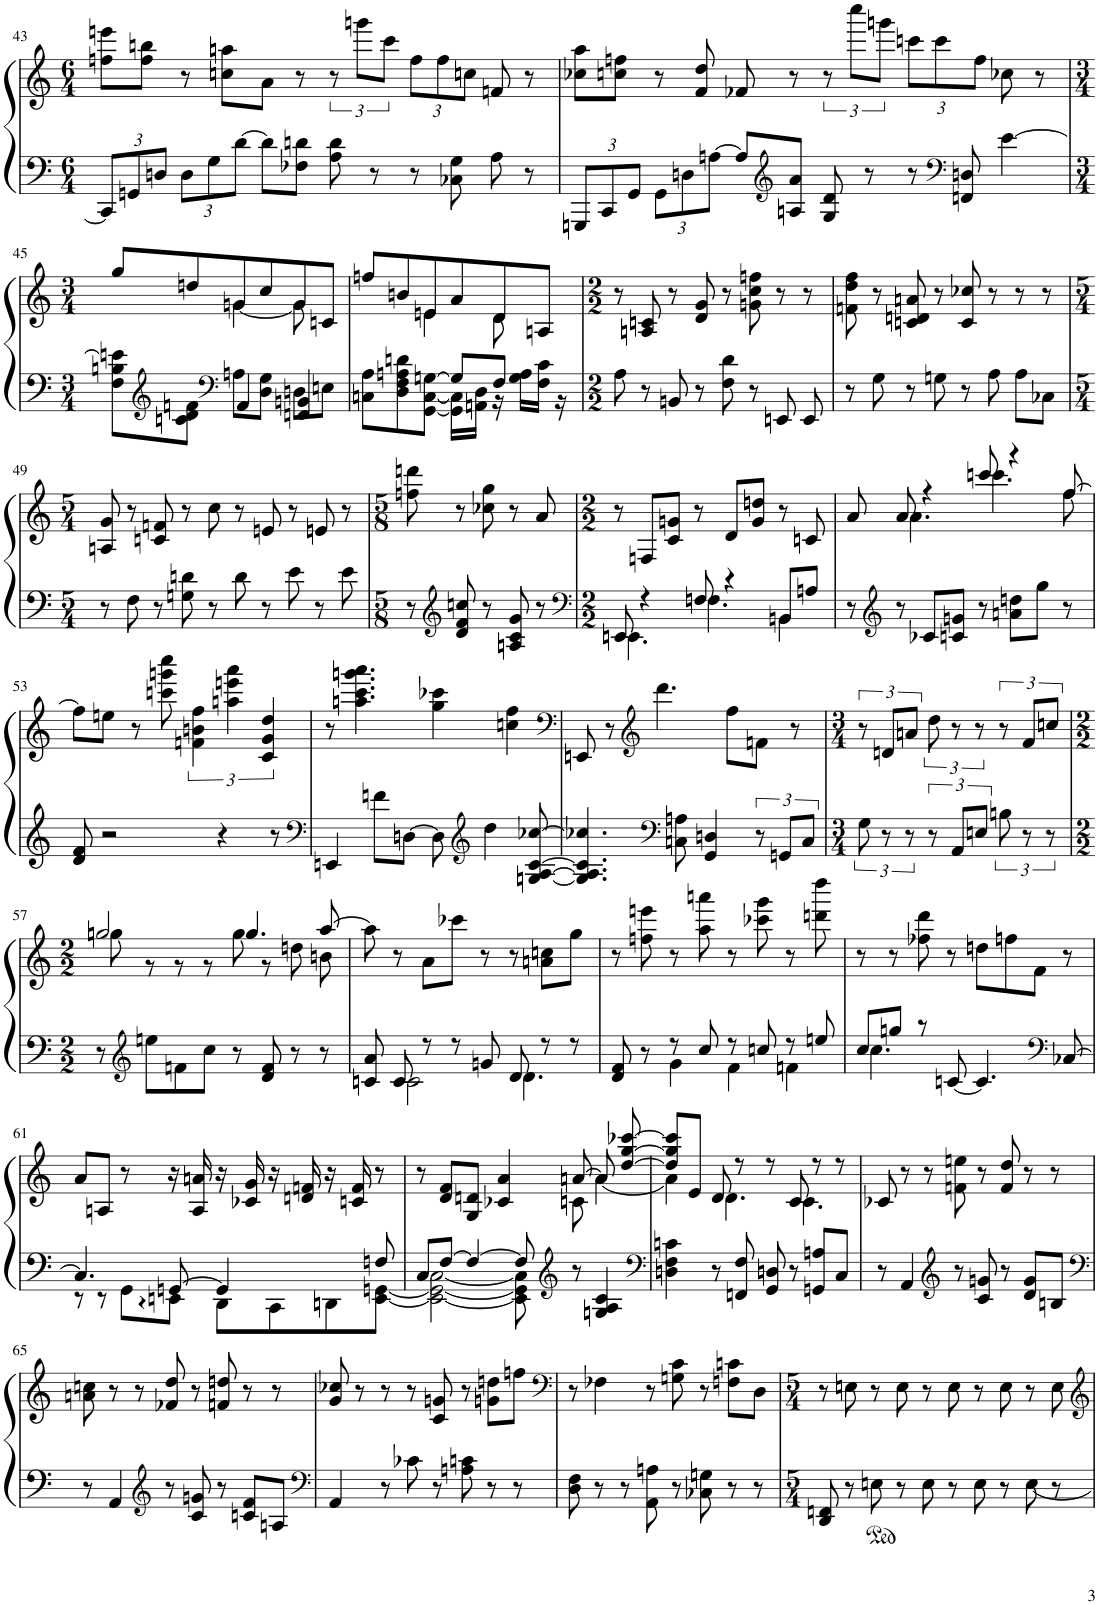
**kern	**kern
*part1	*part1
*staff2	*staff1
*I"Piano	*
*I'Pno.	*
!!LO:PB:g=z
*clefF4	*clefG2
*k[]	*k[]
*M6/4	*M6/4
*Xbrackettup	*
=43	=43
12CC/L]	8ffn\ 8eeen\L
12GGn/	.
.	8ff\ 8bbn\J
12Dn/J	.
12D\L	8r
12G\	.
.	8ccn\ 8aan\L
[12d\J	.
8d\L]	8a\J
8F-X\ 8dn\J	8r
8A\ 8d\	12r
.	12gggn\L
8r	.
.	12ccc\J
*	*Xbrackettup
8r	12ff\L
.	12ff\
8C-X\ 8G\	.
.	12ccn\J
8A\	8fn/
8r	8r
=44	=44
12GGGn/L	8cc-X\ 8aa\L
12CC/	.
.	8ccn\ 8ffn\J
12GG/J	.
12GG\L	8r
12Dn\	.
.	8f/ 8dd/
[12An\J	.
8A/L]	8f-X/
*clefG2	*
8An/ 8a/J	8r
*	*brackettup
8G/ 8d/	12r
.	12cccc\L
8r	.
.	12gggn\J
*	*Xbrackettup
8r	12cccn\L
.	12ccc\
*clefF4	*
8FFn/ 8Dn/	.
.	12ff\J
[4e\	8cc-X\
.	8r
!!LO:LB:g=z
=45	=45
*M3/4	*M3/4
*^	*^
8F\ 8Bn\ 8en\]L	4ryy	8gg/L	4ryy
*clefG2	*	*	*
8cn\ 8d\ 8fn\J	.	8ddn/	.
*clefF4	*	*	*
4AA/	8An\L	8gn/	[4g\
.	8D\ 8G\J	8cc/	.
4FFn/ 4BBn/	8Dn\L	8g/	8g\]
.	8En\J	8cn/J	8ryy
=46	=46	=46	=46
8Cn\ 8A\L	4.ryy	8ffn/L	4ryy
8D\ 8F\ 8An\ 8dn\	.	8bn/	.
[8GG\ [8C\ [8Gn\J	.	8en/	4e\
8G/L]	16GG\] 16C\]LL	8a/	.
.	16AAn\ 16D\JJ	.	.
8F/J	16r	8d/	8d\
.	16G\ 16A\LL	.	.
8ryy	16F\ 16c\JJ	8An/J	8ryy
.	16r	.	.
*v	*v	*	*
*	*v	*v
=47	=47
*M2/2	*M2/2
8A\	8r
8r	8An/ 8cn/
8BBn/	8r
8r	8d/ 8g/
8F\ 8d\	8r
8r	8gn\ 8cc\ 8ffn\
8EEn/	8r
8EE/	8r
=48	=48
8r	8fn\ 8dd\ 8ff\
8G\	8r
8r	8cn/ 8dn/ 8an/
8Gn\	8r
8r	8c/ 8cc-X/
8A\	8r
8A\L	8r
8C-X\J	8r
!!LO:LB:g=z
=49	=49
*M5/4	*M5/4
8r	8An/ 8g/
8F\	8r
8r	8cn/ 8fn/
8Gn\ 8dn\	8r
8r	8cc\
8d\	8r
8r	8en/
8e\	8r
8r	8en/
8e\	8r
=50	=50
*M5/8	*M5/8
8r	8ffn\ 8dddn\
*clefG2	*
8d/ 8f/ 8ccn/	8r
8r	8cc-X\ 8gg\
8An/ 8c/ 8g/	8r
8r	8a/
=51	=51
*clefF4	*
*M2/2	*M2/2
*^	*
8EEn/	4.EE\	8r
4r	.	8Fn/L
.	.	8c/ 8gn/J
8Fn/	4.F\	8r
4r	.	8d/L
.	.	8g/ 8ddn/J
8BBn/L	4BB\	8r
8An/J	.	8cn/
*v	*v	*
=52	=52
*	*^
8r	8a/	8ryy
*clefG2	*	*
8r	8a/	4.a\
8c-X/L	4r	.
8cn/ 8gn/J	.	.
8r	8cccn/	4.ccc\
8an\ 8ddn\L	4r	.
8gg\J	.	.
8r	[8ff/	8ff\
*	*v	*v
!!LO:LB:g=z
=53	=53
8d/ 8f/	8ff\L]
2r	8een\J
.	8r
.	8cccn\ 8gggn\ 8cccc\
*	*brackettup
.	6fn\ 6bn\ 6ff\
4r	.
.	6aan\ 6eeen\ 6aaa\
.	6c/ 6g/ 6dd/
8r	.
=54	=54
*clefF4	*
4EEn/	8r
.	4.aan\ 4.ccc\ 4.gggn\ 4.aaa\
8fn\L	.
[8Dn\J	.
8D\]	4gg\ 4ccc-X\
*clefG2	*
4dd\	.
.	4ccn\ 4ff\
[8Gn/ [8A/ [8c/ [8cc-X/	.
=55	=55
*	*clefF4
4.G/] 4.A/] 4.c/] 4.cc-X/]	8EEn/
.	8r
*	*clefG2
.	4.ddd\
*clefF4	*
8Cn\ 8An\	.
4GG/ 4Dn/	.
.	8ff\L
*brackettup	*
12r	8fn\J
12GGn/L	.
.	8r
12C/J	.
=56	=56
*M3/4	*M3/4
12G\	12r
4r	12dn/L
.	12an/J
.	12dd\
12AA/L	4r
12En/J	.
12Bn\	.
12r	12f/L
12r	12ccn/J
!!LO:LB:g=z
=57	=57
*M2/2	*M2/2
*	*^
8r	2gg/	8ggn\
*clefG2	*	*
8een\L	.	8r
8fn\	.	8r
8cc\J	.	8r
8r	4.gg/	8gg\
8d/ 8f/	.	8r
8r	.	8ddn\
8r	[8aa/	8bn\
*	*v	*v
=58	=58
*^	*
8cn/ 8a/	8ryy	8aa\]
8c/	2c\	8r
8r	.	8a\L
8r	.	8ccc-X\J
8gn/	.	8r
8d/	4.d\	8r
8r	.	8an\ 8ccn\L
8r	.	8gg\J
=59	=59	=59
*	*	*^
8d/ 8f/	4ryy	8r	8ryy
8r	.	8ffn\ 8eeen\	2..ryy
8r	4g\	8r	.
8cc/	.	8aa\ 8aaan\	.
8r	4f\	8r	.
8ccn/	.	8ccc-X\ 8ggg\	.
8r	4fn\	8r	.
8een/	.	8dddn\ 8dddd\	.
*	*	*v	*v
=60	=60	=60
8cc/L	4.cc\	8r
8ggn/J	.	8r
8r	.	8ff-X\ 8ddd\
[8cn/	2ryy	8r
4.c/]	.	8ddn\L
.	.	8ffn\
.	.	8f\J
*clefF4	*	*
[8C-X/	8ryy	8r
!!LO:LB:g=z
=61	=61	=61
4.C-/]	8r	8a/L
.	8r	8An/J
.	8GG\L	8r
[8GGn/	8EEn\J	16r
.	.	16A/ 16an/
4GG/]	8DD\L	16r
.	.	16c-X/ 16g/
.	8CC\	16r
.	.	16dn/ 16fn/
8ryy	8DDn\	16r
.	.	16cn/ 16f/
8Fn/	[8EE\ [8GGn\J	8r
=62	=62	=62
*	*	*^
8C/L	2EE\_ 2GG\_ [2C\	8r	8ryy
*	*	*v	*v
[8F/J	.	8d/ 8f/L
4F/_	.	8G/ 8dn/J
.	.	4c-X/ 4a/
8F/]	8EE\] 8GG\] 8C\]	.
*clefG2	*	*
*	*	*^
8r	4.ryy	[8an/	8cn\
4Gn/ 4A/ 4c/	.	8a/]	[4a\
.	.	[8dd/ [8gg/ [8ccc-X/	.
*v	*v	*	*
=63	=63	=63
*clefF4	*	*
4Dn\ 4F\ 4cn\	8dd/] 8gg/] 8ccc-/]L	4a\]
.	8e/J	.
8r	8d/	4.d\
8FFn/ 8F/	8r	.
8GG/ 8Dn/	8r	.
8r	8c/	4.c\
8GGn/ 8An/L	8r	.
8C/J	8r	.
*	*v	*v
=64	=64
8r	8c-X/
4AA/	8r
.	8r
*clefG2	*
8r	8fn\ 8een\
8c/ 8gn/	8r
8r	8f/ 8dd/
8d/ 8g/L	8r
8Bn/J	8r
!!LO:LB:g=z
=65	=65
*clefF4	*
8r	8an\ 8ccn\
4AA/	8r
.	8r
*clefG2	*
8r	8f-X/ 8dd/
8c/ 8gn/	8r
8r	8fn/ 8ddn/
8cn/ 8f/L	8r
8An/J	8r
=66	=66
*clefF4	*
4AA/	8g/ 8cc-X/
.	8r
8r	8r
8c-X\	8r
8r	8c/ 8gn/
8An\ 8cn\	8r
8r	8gn\ 8ddn\L
8r	8ffn\J
=67	=67
*	*clefF4
8D\ 8F\	8r
8r	4F-X\
8r	.
8AA\ 8An\	8r
8r	8Gn\ 8c\
8C-X\ 8Gn\	8r
8r	8Fn\ 8cn\L
8r	8D\J
=68	=68
*M5/4	*M5/4
8DD/ 8FFn/	8r
8r	8En\
8En\	8r
8r	8E\
8E\	8r
8r	8E\
8E\	8r
8r	8E\
[8E\	8r
8r	8E\
=	=
*-	*-
